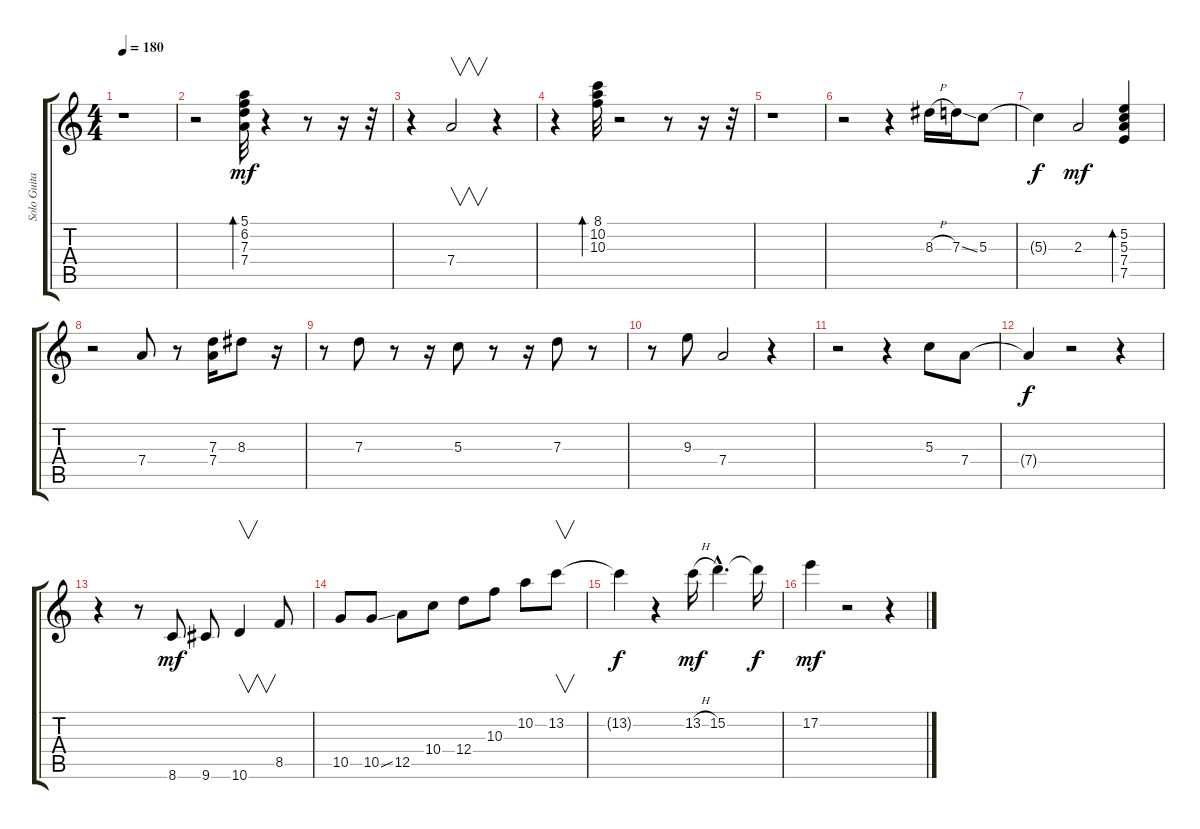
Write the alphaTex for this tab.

\track ("Solo Guitar" "Solo Guita") {instrument overdrivenguitar}
\staff {score tabs}
\tuning (E4 B3 G3 D3 A2 E2) {hide}
\ts (4 4)
\tempo 180
\clef g2
\ks c
r.1{dy mf} |
r.2 (5.1 6.2 7.3 7.4).32{bd 60} r.4 r.8 r.16 r.32 |
r.4 7.4.2{v} r.4 |
r.4 (8.1 10.2 10.3).32{bd 60} r.2 r.8 r.16 r.32 |
r.1 |
r.2 r.4 8.3{h}.16 7.3{ss}.16 5.3.8 |
5.3{t}.4{dy f} 2.3.2{dy mf} (5.2 5.3 7.4 7.5).4{bd 60} |
r.2 7.4.8 r.8 (7.3 7.4).16 8.3.8 r.16 |
r.8 7.3.8 r.8 r.16 5.3.8 r.8 r.16 7.3.8 r.8 |
r.8 9.3.8 7.4.2 r.4 |
r.2 r.4 5.3.8 7.4.8 |
7.4{t}.4{dy f} r.2 r.4 |
r.4 r.8 8.6.8{dy mf} 9.6.8 10.6.4{v} 8.5.8 |
10.5.8 10.5{ss}.8 12.5.8 10.4.8 12.4.8 10.3.8 10.2.8 13.2.8{v} |
13.2{t}.4{dy f} r.4 13.2{h}.16{dy mf} 15.2{hac}.4{d} 15.2{t}.16{dy f} |
17.2.4{dy mf} r.2 r.4
